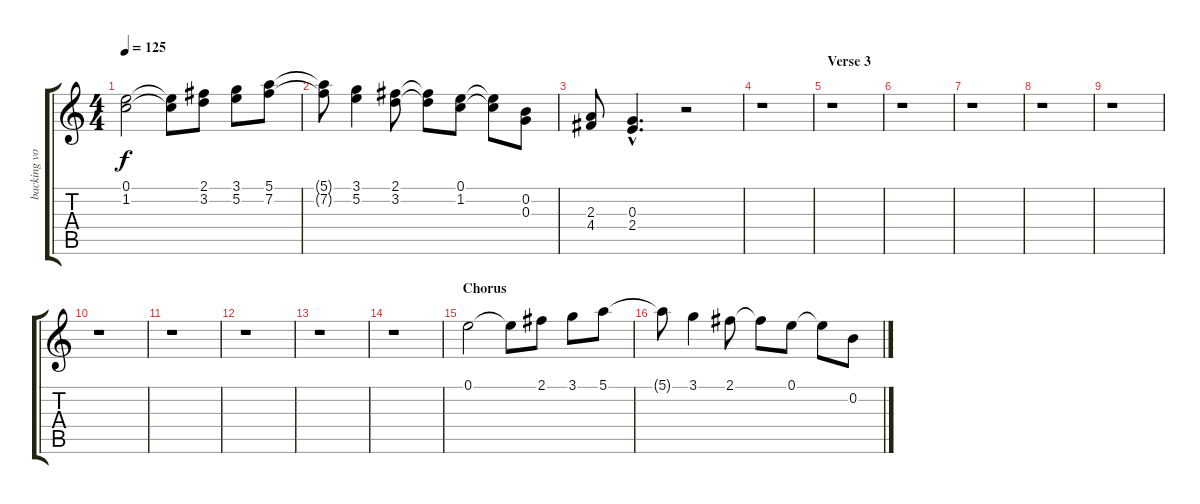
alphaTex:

\track ("backing vocals" "backing vo") {instrument acousticguitarnylon}
\staff {score tabs}
\tuning (E4 B3 G3 D3 A2 E2) {hide}
\ts (4 4)
\tempo 125
\clef g2
\ks c
(0.1 1.2).2{dy f} (0.1{t} 1.2{t}).8 (2.1 3.2).8 (3.1 5.2).8 (5.1 7.2).8 |
(5.1{t} 7.2{t}).8 (3.1 5.2).4 (2.1 3.2).8 (2.1{t} 3.2{t}).8 (0.1 1.2).8 (0.1{t} 1.2{t}).8 (0.2 0.3).8 |
(2.3 4.4).8 (0.3{hac} 2.4{hac}).4{d} r.2 |
r.1 |
\section ("" "Verse 3 ")
r.1 |
r.1 |
r.1 |
r.1 |
r.1 |
r.1 |
r.1 |
r.1 |
r.1 |
r.1 |
\section ("" "Chorus")
0.1.2 0.1{t}.8 2.1.8 3.1.8 5.1.8 |
5.1{t}.8 3.1.4 2.1.8 2.1{t}.8 0.1.8 0.1{t}.8 0.2.8
